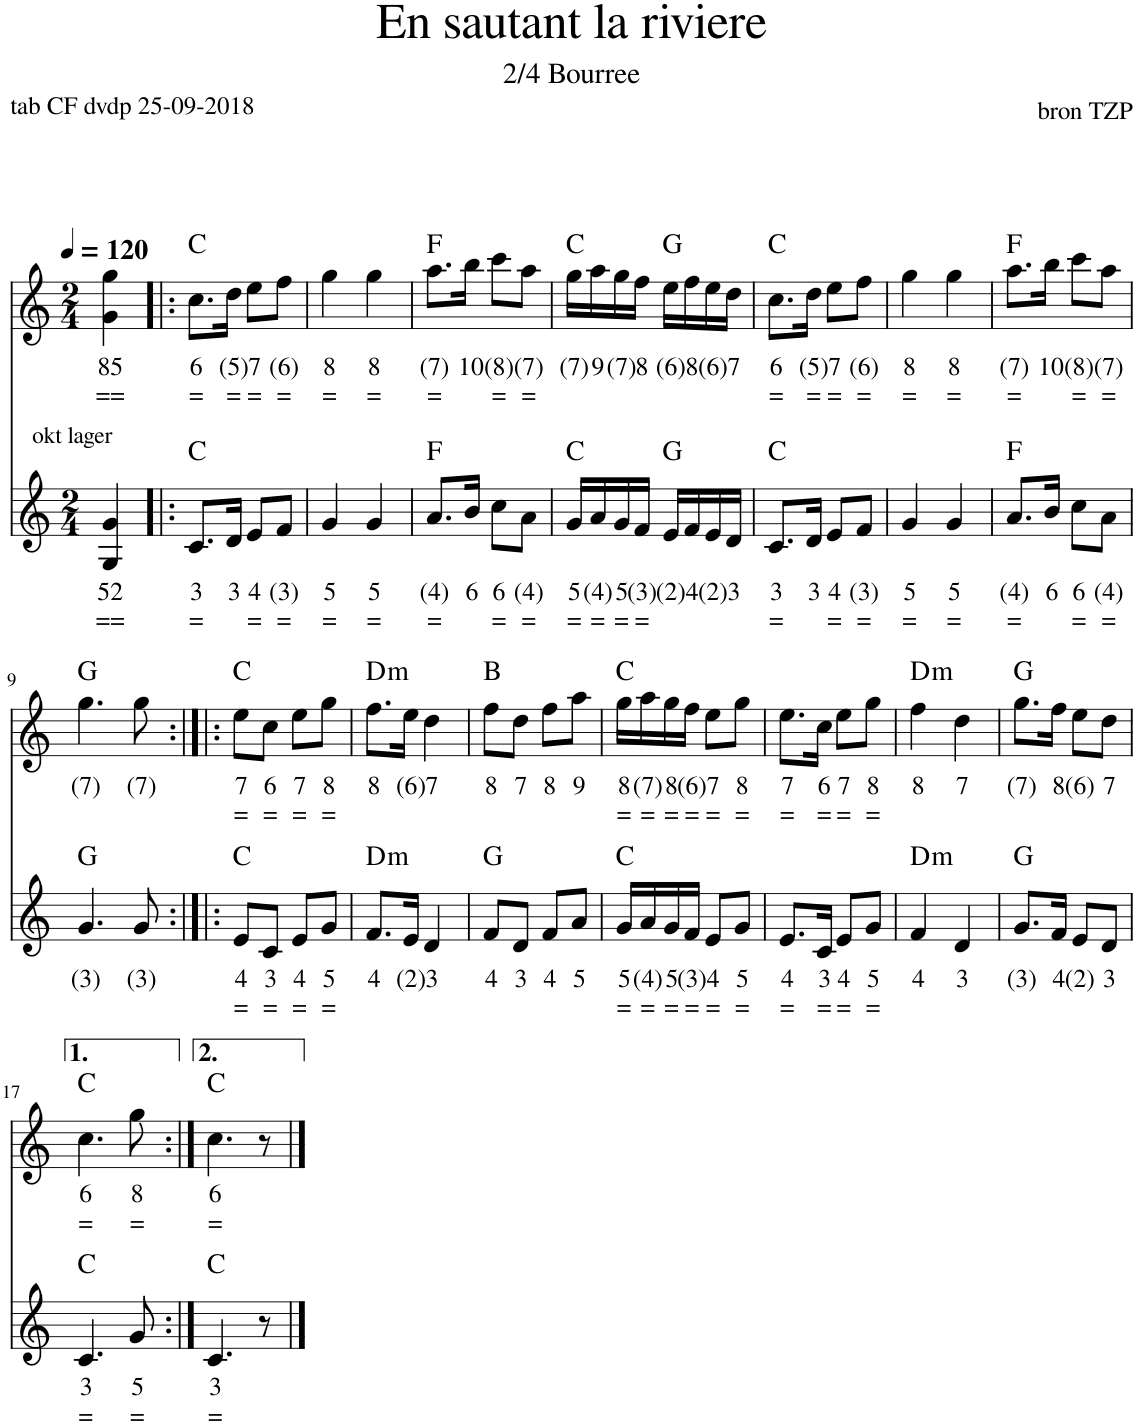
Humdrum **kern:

**kern	**text	**text	**harte	**kern	**text	**text	**harte
*part2	*part2	*part2	*part2	*part1	*part1	*part1	*part1
*staff2	*staff2	*staff2	*	*staff1	*staff1	*staff1	*
*I"Stem	*	*	*	*I"Accordeon, Melody	*	*	*
*	*	*	*	*I'Acc	*	*	*
*clefG2	*	*	*	*clefG2	*	*	*
*k[]	*	*	*	*k[]	*	*	*
*M2/4	*	*	*	*M2/4	*	*	*
*MM120	*	*	*	*MM120	*	*	*
=1	=1	=1	=1	=1	=1	=1	=1
!LO:TX:a:t=okt lager	!	!	!	!	!	!	!
!	!LO:LY:b	!LO:LY:b	!	!	!LO:LY:b	!LO:LY:b	!
4G/ 4g/	52	==	.	4g\ 4gg\	85	==	.
=2!|:	=2!|:	=2!|:	=2!|:	=2!|:	=2!|:	=2!|:	=2!|:
!	!LO:LY:b	!LO:LY:b	!	!	!LO:LY:b	!LO:LY:b	!
8.c/L	3	=	C:maj	8.cc\L	6	=	C:maj
!	!LO:LY:b	!	!	!	!LO:LY:b	!LO:LY:b	!
16d/Jk	3	.	.	16dd\Jk	(5)	=	.
!	!LO:LY:b	!LO:LY:b	!	!	!LO:LY:b	!LO:LY:b	!
8e/L	4	=	.	8ee\L	7	=	.
!	!LO:LY:b	!LO:LY:b	!	!	!LO:LY:b	!LO:LY:b	!
8f/J	(3)	=	.	8ff\J	(6)	=	.
=3	=3	=3	=3	=3	=3	=3	=3
!	!LO:LY:b	!LO:LY:b	!	!	!LO:LY:b	!LO:LY:b	!
4g/	5	=	.	4gg\	8	=	.
!	!LO:LY:b	!LO:LY:b	!	!	!LO:LY:b	!LO:LY:b	!
4g/	5	=	.	4gg\	8	=	.
=4	=4	=4	=4	=4	=4	=4	=4
!	!LO:LY:b	!LO:LY:b	!	!	!LO:LY:b	!LO:LY:b	!
8.a/L	(4)	=	F:maj	8.aa\L	(7)	=	F:maj
!	!LO:LY:b	!	!	!	!LO:LY:b	!	!
16b/Jk	6	.	.	16bb\Jk	10	.	.
!	!LO:LY:b	!LO:LY:b	!	!	!LO:LY:b	!LO:LY:b	!
8cc\L	6	=	.	8ccc\L	(8)	=	.
!	!LO:LY:b	!LO:LY:b	!	!	!LO:LY:b	!LO:LY:b	!
8a\J	(4)	=	.	8aa\J	(7)	=	.
=5	=5	=5	=5	=5	=5	=5	=5
!	!LO:LY:b	!LO:LY:b	!	!	!LO:LY:b	!	!
16g/LL	5	=	C:maj	16gg\LL	(7)	.	C:maj
!	!LO:LY:b	!LO:LY:b	!	!	!LO:LY:b	!	!
16a/	(4)	=	.	16aa\	9	.	.
!	!LO:LY:b	!LO:LY:b	!	!	!LO:LY:b	!	!
16g/	5	=	.	16gg\	(7)	.	.
!	!LO:LY:b	!LO:LY:b	!	!	!LO:LY:b	!	!
16f/JJ	(3)	=	.	16ff\JJ	8	.	.
!	!LO:LY:b	!	!	!	!LO:LY:b	!	!
16e/LL	(2)	.	G:maj	16ee\LL	(6)	.	G:maj
!	!LO:LY:b	!	!	!	!LO:LY:b	!	!
16f/	4	.	.	16ff\	8	.	.
!	!LO:LY:b	!	!	!	!LO:LY:b	!	!
16e/	(2)	.	.	16ee\	(6)	.	.
!	!LO:LY:b	!	!	!	!LO:LY:b	!	!
16d/JJ	3	.	.	16dd\JJ	7	.	.
=6	=6	=6	=6	=6	=6	=6	=6
!	!LO:LY:b	!LO:LY:b	!	!	!LO:LY:b	!LO:LY:b	!
8.c/L	3	=	C:maj	8.cc\L	6	=	C:maj
!	!LO:LY:b	!	!	!	!LO:LY:b	!LO:LY:b	!
16d/Jk	3	.	.	16dd\Jk	(5)	=	.
!	!LO:LY:b	!LO:LY:b	!	!	!LO:LY:b	!LO:LY:b	!
8e/L	4	=	.	8ee\L	7	=	.
!	!LO:LY:b	!LO:LY:b	!	!	!LO:LY:b	!LO:LY:b	!
8f/J	(3)	=	.	8ff\J	(6)	=	.
=7	=7	=7	=7	=7	=7	=7	=7
!	!LO:LY:b	!LO:LY:b	!	!	!LO:LY:b	!LO:LY:b	!
4g/	5	=	.	4gg\	8	=	.
!	!LO:LY:b	!LO:LY:b	!	!	!LO:LY:b	!LO:LY:b	!
4g/	5	=	.	4gg\	8	=	.
=8	=8	=8	=8	=8	=8	=8	=8
!	!LO:LY:b	!LO:LY:b	!	!	!LO:LY:b	!LO:LY:b	!
8.a/L	(4)	=	F:maj	8.aa\L	(7)	=	F:maj
!	!LO:LY:b	!	!	!	!LO:LY:b	!	!
16b/Jk	6	.	.	16bb\Jk	10	.	.
!	!LO:LY:b	!LO:LY:b	!	!	!LO:LY:b	!LO:LY:b	!
8cc\L	6	=	.	8ccc\L	(8)	=	.
!	!LO:LY:b	!LO:LY:b	!	!	!LO:LY:b	!LO:LY:b	!
8a\J	(4)	=	.	8aa\J	(7)	=	.
!!LO:LB:g=z
=9	=9	=9	=9	=9	=9	=9	=9
!	!LO:LY:b	!	!	!	!LO:LY:b	!	!
4.g/	(3)	.	G:maj	4.gg\	(7)	.	G:maj
!	!LO:LY:b	!	!	!	!LO:LY:b	!	!
8g/	(3)	.	.	8gg\	(7)	.	.
=10:|!|:	=10:|!|:	=10:|!|:	=10:|!|:	=10:|!|:	=10:|!|:	=10:|!|:	=10:|!|:
!	!LO:LY:b	!LO:LY:b	!	!	!LO:LY:b	!LO:LY:b	!
8e/L	4	=	C:maj	8ee\L	7	=	C:maj
!	!LO:LY:b	!LO:LY:b	!	!	!LO:LY:b	!LO:LY:b	!
8c/J	3	=	.	8cc\J	6	=	.
!	!LO:LY:b	!LO:LY:b	!	!	!LO:LY:b	!LO:LY:b	!
8e/L	4	=	.	8ee\L	7	=	.
!	!LO:LY:b	!LO:LY:b	!	!	!LO:LY:b	!LO:LY:b	!
8g/J	5	=	.	8gg\J	8	=	.
=11	=11	=11	=11	=11	=11	=11	=11
!	!LO:LY:b	!	!LO:H:kt=m	!	!LO:LY:b	!	!LO:H:kt=m
8.f/L	4	.	D:min	8.ff\L	8	.	D:min
!	!LO:LY:b	!	!	!	!LO:LY:b	!	!
16e/Jk	(2)	.	.	16ee\Jk	(6)	.	.
!	!LO:LY:b	!	!	!	!LO:LY:b	!	!
4d/	3	.	.	4dd\	7	.	.
=12	=12	=12	=12	=12	=12	=12	=12
!	!LO:LY:b	!	!	!	!LO:LY:b	!	!
8f/L	4	.	G:maj	8ffn\L	8	.	B:maj
!	!LO:LY:b	!	!	!	!LO:LY:b	!	!
8d/J	3	.	.	8ddn\J	7	.	.
!	!LO:LY:b	!	!	!	!LO:LY:b	!	!
8f/L	4	.	.	8ff\L	8	.	.
!	!LO:LY:b	!	!	!	!LO:LY:b	!	!
8a/J	5	.	.	8aa\J	9	.	.
=13	=13	=13	=13	=13	=13	=13	=13
!	!LO:LY:b	!LO:LY:b	!	!	!LO:LY:b	!LO:LY:b	!
16g/LL	5	=	C:maj	16gg\LL	8	=	C:maj
!	!LO:LY:b	!LO:LY:b	!	!	!LO:LY:b	!LO:LY:b	!
16a/	(4)	=	.	16aa\	(7)	=	.
!	!LO:LY:b	!LO:LY:b	!	!	!LO:LY:b	!LO:LY:b	!
16g/	5	=	.	16gg\	8	=	.
!	!LO:LY:b	!LO:LY:b	!	!	!LO:LY:b	!LO:LY:b	!
16f/JJ	(3)	=	.	16ff\JJ	(6)	=	.
!	!LO:LY:b	!LO:LY:b	!	!	!LO:LY:b	!LO:LY:b	!
8e/L	4	=	.	8ee\L	7	=	.
!	!LO:LY:b	!LO:LY:b	!	!	!LO:LY:b	!LO:LY:b	!
8g/J	5	=	.	8gg\J	8	=	.
=14	=14	=14	=14	=14	=14	=14	=14
!	!LO:LY:b	!LO:LY:b	!	!	!LO:LY:b	!LO:LY:b	!
8.e/L	4	=	.	8.ee\L	7	=	.
!	!LO:LY:b	!LO:LY:b	!	!	!LO:LY:b	!LO:LY:b	!
16c/Jk	3	=	.	16cc\Jk	6	=	.
!	!LO:LY:b	!LO:LY:b	!	!	!LO:LY:b	!LO:LY:b	!
8e/L	4	=	.	8ee\L	7	=	.
!	!LO:LY:b	!LO:LY:b	!	!	!LO:LY:b	!LO:LY:b	!
8g/J	5	=	.	8gg\J	8	=	.
=15	=15	=15	=15	=15	=15	=15	=15
!	!LO:LY:b	!	!LO:H:kt=m	!	!LO:LY:b	!	!LO:H:kt=m
4f/	4	.	D:min	4ff\	8	.	D:min
!	!LO:LY:b	!	!	!	!LO:LY:b	!	!
4d/	3	.	.	4dd\	7	.	.
=16	=16	=16	=16	=16	=16	=16	=16
!	!LO:LY:b	!	!	!	!LO:LY:b	!	!
8.g/L	(3)	.	G:maj	8.gg\L	(7)	.	G:maj
!	!LO:LY:b	!	!	!	!LO:LY:b	!	!
16f/Jk	4	.	.	16ff\Jk	8	.	.
!	!LO:LY:b	!	!	!	!LO:LY:b	!	!
8e/L	(2)	.	.	8ee\L	(6)	.	.
!	!LO:LY:b	!	!	!	!LO:LY:b	!	!
8d/J	3	.	.	8dd\J	7	.	.
!!LO:LB:g=z
=17	=17	=17	=17	=17	=17	=17	=17
!	!LO:LY:b	!LO:LY:b	!	!	!LO:LY:b	!LO:LY:b	!
4.c/	3	=	C:maj	4.cc\	6	=	C:maj
!	!LO:LY:b	!LO:LY:b	!	!	!LO:LY:b	!LO:LY:b	!
8g/	5	=	.	8gg\	8	=	.
=18:|!	=18:|!	=18:|!	=18:|!	=18:|!	=18:|!	=18:|!	=18:|!
!	!LO:LY:b	!LO:LY:b	!	!	!LO:LY:b	!LO:LY:b	!
4.c/	3	=	C:maj	4.cc\	6	=	C:maj
8r	.	.	.	8r	.	.	.
==	==	==	==	==	==	==	==
*-	*-	*-	*-	*-	*-	*-	*-
